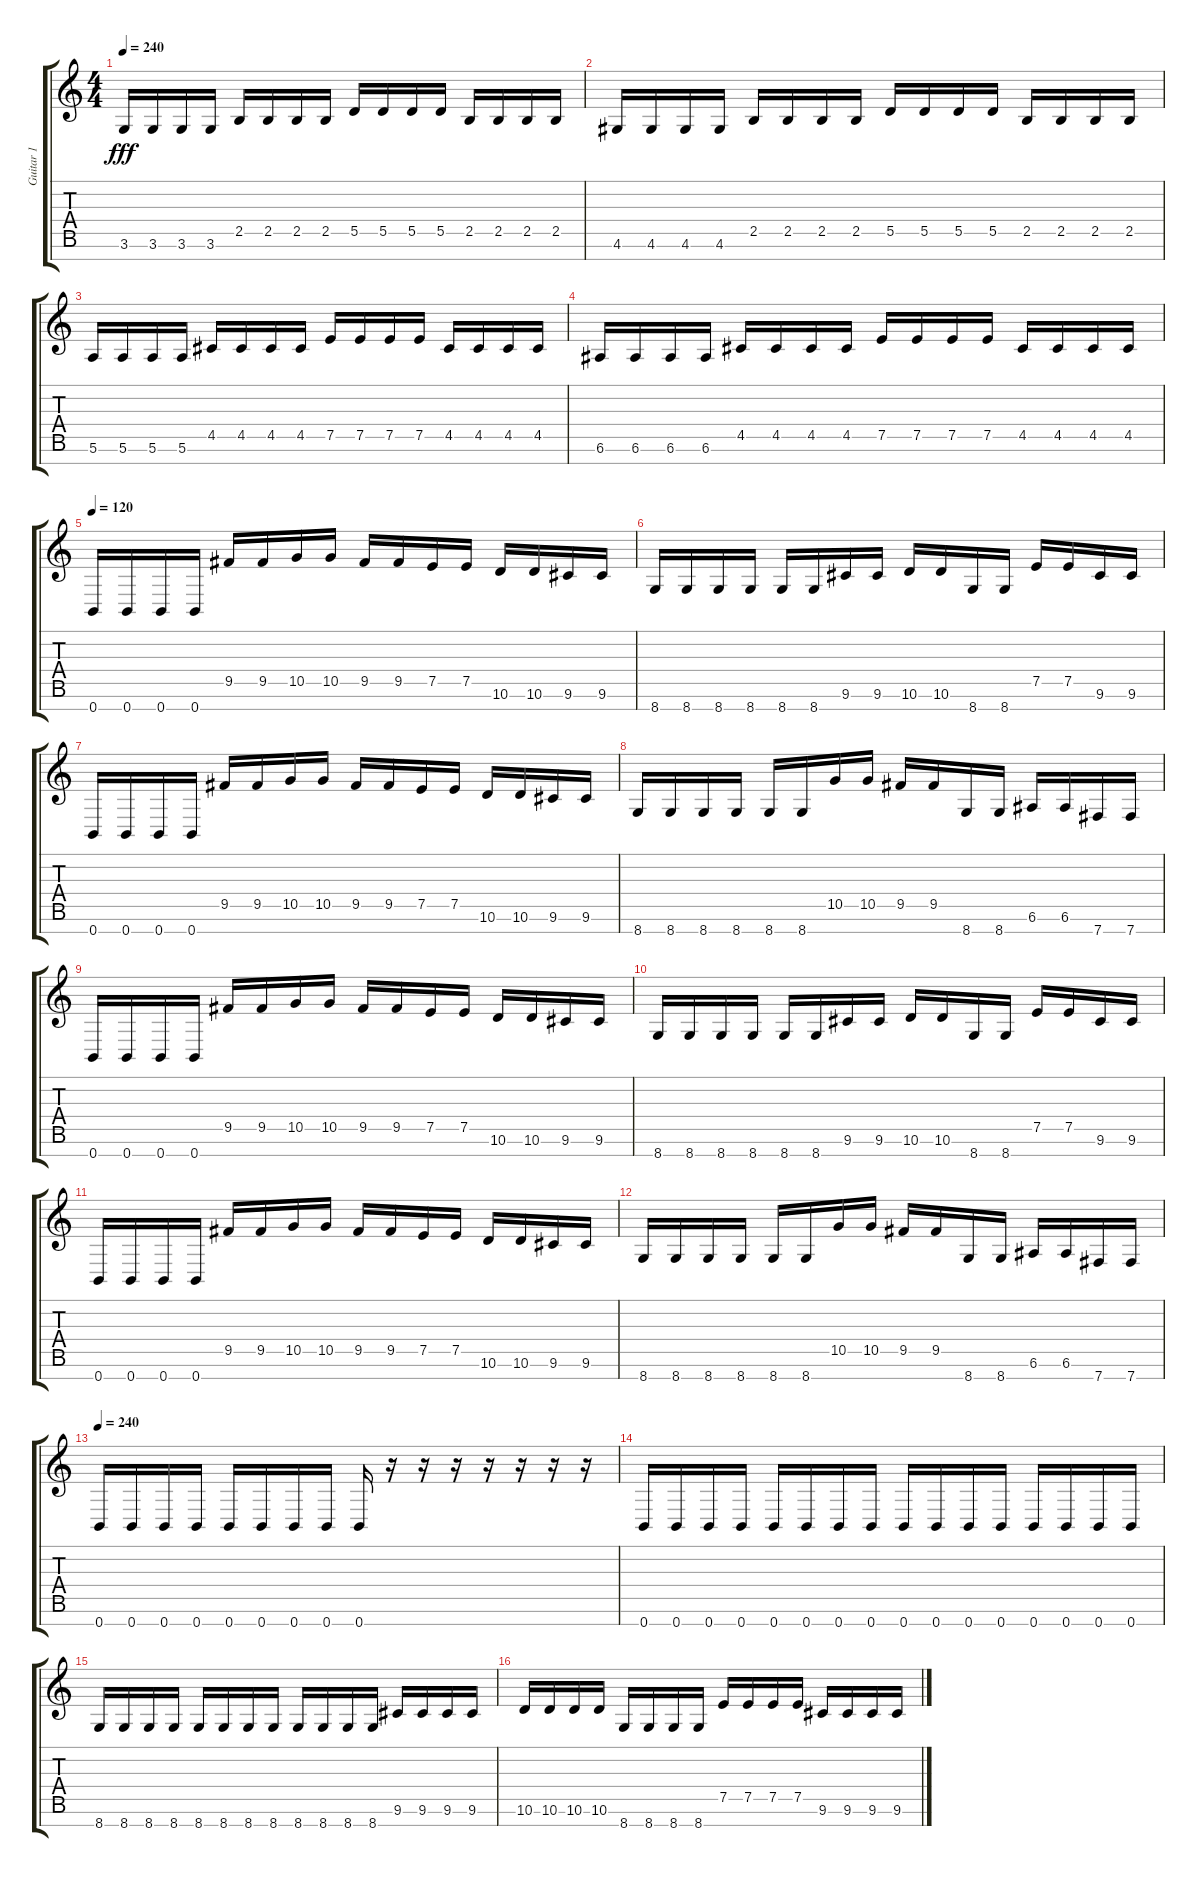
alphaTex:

\track ("Guitar 1" "Guitar 1") {instrument overdrivenguitar}
\staff {score tabs}
\tuning (E4 B3 G3 D3 A2 E2 B1) {hide}
\ts (4 4)
\tempo 240
\clef g2
\ks c
3.6.16{dy fff} 3.6.16 3.6.16 3.6.16 2.5.16 2.5.16 2.5.16 2.5.16 5.5.16 5.5.16 5.5.16 5.5.16 2.5.16 2.5.16 2.5.16 2.5.16 |
4.6.16 4.6.16 4.6.16 4.6.16 2.5.16 2.5.16 2.5.16 2.5.16 5.5.16 5.5.16 5.5.16 5.5.16 2.5.16 2.5.16 2.5.16 2.5.16 |
5.6.16 5.6.16 5.6.16 5.6.16 4.5.16 4.5.16 4.5.16 4.5.16 7.5.16 7.5.16 7.5.16 7.5.16 4.5.16 4.5.16 4.5.16 4.5.16 |
6.6.16 6.6.16 6.6.16 6.6.16 4.5.16 4.5.16 4.5.16 4.5.16 7.5.16 7.5.16 7.5.16 7.5.16 4.5.16 4.5.16 4.5.16 4.5.16 |
\tempo 120
0.7.16 0.7.16 0.7.16 0.7.16 9.5.16 9.5.16 10.5.16 10.5.16 9.5.16 9.5.16 7.5.16 7.5.16 10.6.16 10.6.16 9.6.16 9.6.16 |
8.7.16 8.7.16 8.7.16 8.7.16 8.7.16 8.7.16 9.6.16 9.6.16 10.6.16 10.6.16 8.7.16 8.7.16 7.5.16 7.5.16 9.6.16 9.6.16 |
0.7.16 0.7.16 0.7.16 0.7.16 9.5.16 9.5.16 10.5.16 10.5.16 9.5.16 9.5.16 7.5.16 7.5.16 10.6.16 10.6.16 9.6.16 9.6.16 |
8.7.16 8.7.16 8.7.16 8.7.16 8.7.16 8.7.16 10.5.16 10.5.16 9.5.16 9.5.16 8.7.16 8.7.16 6.6.16 6.6.16 7.7.16 7.7.16 |
0.7.16 0.7.16 0.7.16 0.7.16 9.5.16 9.5.16 10.5.16 10.5.16 9.5.16 9.5.16 7.5.16 7.5.16 10.6.16 10.6.16 9.6.16 9.6.16 |
8.7.16 8.7.16 8.7.16 8.7.16 8.7.16 8.7.16 9.6.16 9.6.16 10.6.16 10.6.16 8.7.16 8.7.16 7.5.16 7.5.16 9.6.16 9.6.16 |
0.7.16 0.7.16 0.7.16 0.7.16 9.5.16 9.5.16 10.5.16 10.5.16 9.5.16 9.5.16 7.5.16 7.5.16 10.6.16 10.6.16 9.6.16 9.6.16 |
8.7.16 8.7.16 8.7.16 8.7.16 8.7.16 8.7.16 10.5.16 10.5.16 9.5.16 9.5.16 8.7.16 8.7.16 6.6.16 6.6.16 7.7.16 7.7.16 |
\tempo 240
0.7.16 0.7.16 0.7.16 0.7.16 0.7.16 0.7.16 0.7.16 0.7.16 0.7.16 r.16 r.16 r.16 r.16 r.16 r.16 r.16 |
0.7.16 0.7.16 0.7.16 0.7.16 0.7.16 0.7.16 0.7.16 0.7.16 0.7.16 0.7.16 0.7.16 0.7.16 0.7.16 0.7.16 0.7.16 0.7.16 |
8.7.16 8.7.16 8.7.16 8.7.16 8.7.16 8.7.16 8.7.16 8.7.16 8.7.16 8.7.16 8.7.16 8.7.16 9.6.16 9.6.16 9.6.16 9.6.16 |
10.6.16 10.6.16 10.6.16 10.6.16 8.7.16 8.7.16 8.7.16 8.7.16 7.5.16 7.5.16 7.5.16 7.5.16 9.6.16 9.6.16 9.6.16 9.6.16
